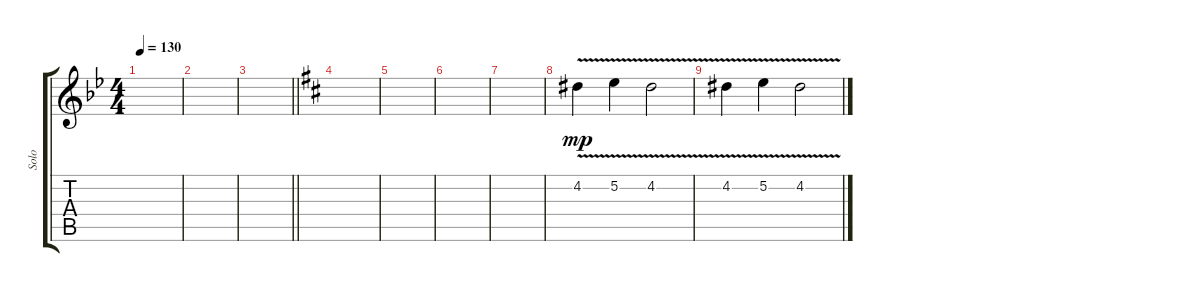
\track ("Solo" "Solo") {instrument distortionguitar}
\staff {score tabs}
\tuning (E4 B3 G3 D3 A2 E2) {hide}
\ts (4 4)
\tempo 130
\clef g2
\ks gminor
|
|
\barLineRight lightlight
|
\ks d
|
|
|
|
4.2{v}.4{dy mp} 5.2{v}.4 4.2{v}.2 |
4.2{v}.4 5.2{v}.4 4.2{v}.2
